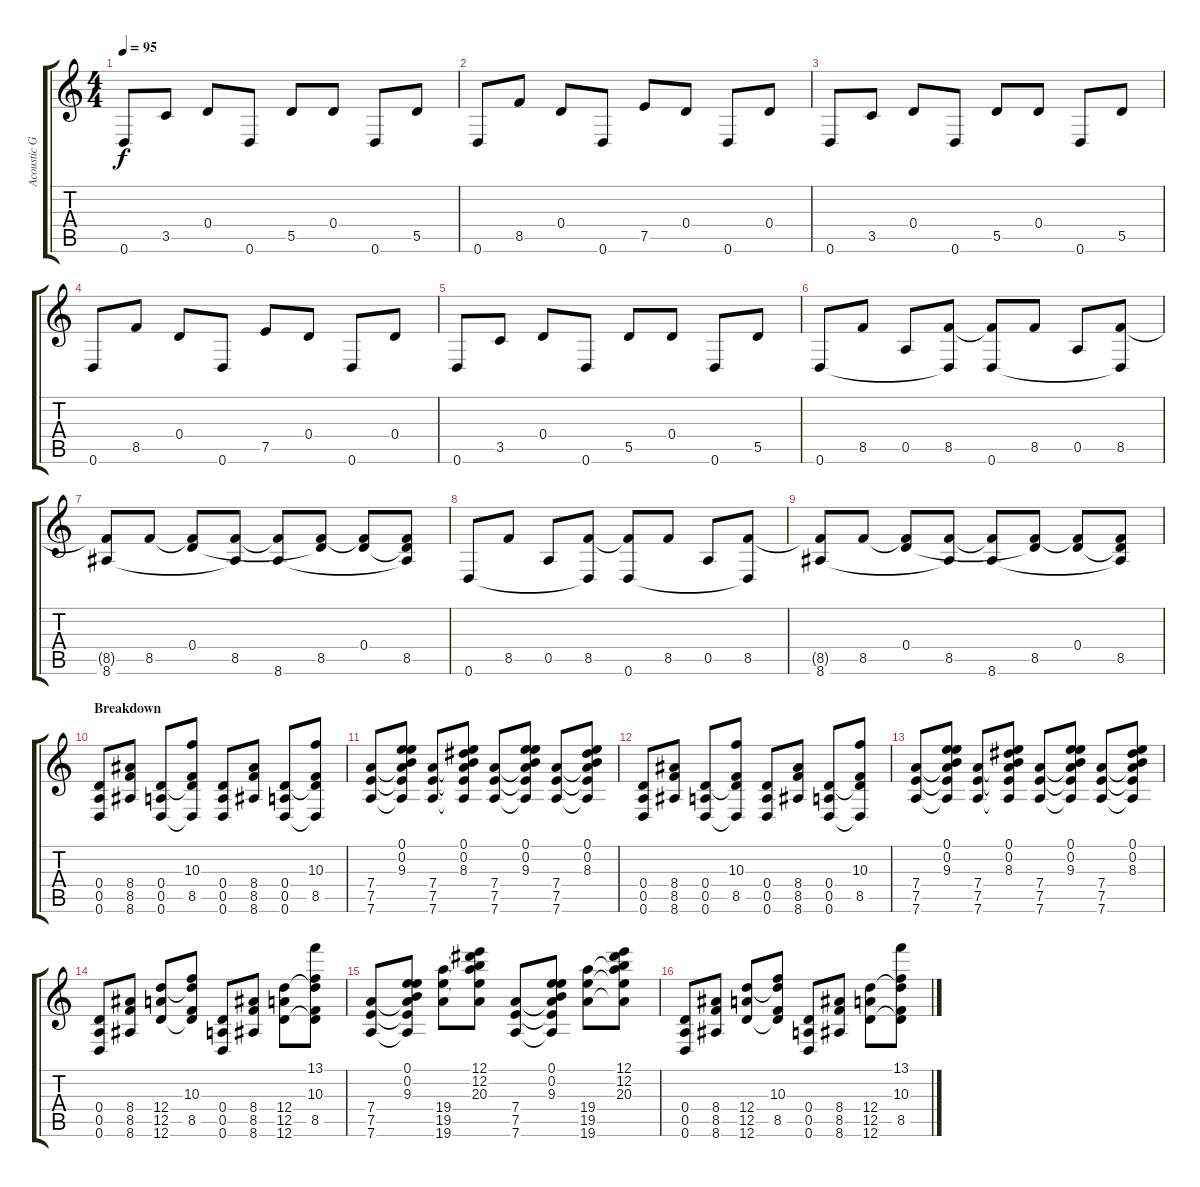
\track ("Acoustic Guitar (Nylon)" "Acoustic G") {instrument acousticguitarnylon}
\staff {score tabs}
\tuning (E4 B3 G3 D3 A2 D2) {hide}
\ts (4 4)
\tempo 95
\clef g2
\ks c
0.6.8{dy f} 3.5.8 0.4.8 0.6.8 5.5.8 0.4.8 0.6.8 5.5.8 |
0.6.8 8.5.8 0.4.8 0.6.8 7.5.8 0.4.8 0.6.8 0.4.8 |
0.6.8 3.5.8 0.4.8 0.6.8 5.5.8 0.4.8 0.6.8 5.5.8 |
0.6.8 8.5.8 0.4.8 0.6.8 7.5.8 0.4.8 0.6.8 0.4.8 |
0.6.8 3.5.8 0.4.8 0.6.8 5.5.8 0.4.8 0.6.8 5.5.8 |
0.6.8 8.5.8 0.5.8 (8.5 0.6{t}).8 (8.5{t} 0.6).8 8.5.8 0.5.8 (8.5 0.6{t}).8 |
(8.5{t} 8.6).8 8.5.8 (0.4 8.5{t}).8 (8.5 8.6{t}).8 (8.5{t} 8.6).8 (0.4{t} 8.5).8 (0.4 8.5{t}).8 (0.4{t} 8.5 8.6{t}).8 |
0.6.8 8.5.8 0.5.8 (8.5 0.6{t}).8 (8.5{t} 0.6).8 8.5.8 0.5.8 (8.5 0.6{t}).8 |
(8.5{t} 8.6).8 8.5.8 (0.4 8.5{t}).8 (8.5 8.6{t}).8 (8.5{t} 8.6).8 (0.4{t} 8.5).8 (0.4 8.5{t}).8 (0.4{t} 8.5 8.6{t}).8 |
\section ("" "Breakdown")
(0.4 0.5 0.6).8 (8.4 8.5 8.6).8 (0.4 0.5 0.6).8 (10.3 0.4{t} 8.5 0.6{t}).8 (0.4 0.5 0.6).8 (8.4 8.5 8.6).8 (0.4 0.5 0.6).8 (10.3 0.4{t} 8.5 0.6{t}).8 |
(7.4 7.5 7.6).8 (0.1 0.2 9.3 7.4{t} 7.5{t} 7.6{t}).8 (7.4 7.5 7.6).8 (0.1 0.2 8.3 7.4{t} 7.5{t} 7.6{t}).8 (7.4 7.5 7.6).8 (0.1 0.2 9.3 7.4{t} 7.5{t} 7.6{t}).8 (7.4 7.5 7.6).8 (0.1 0.2 8.3 7.4{t} 7.5{t} 7.6{t}).8 |
(0.4 0.5 0.6).8 (8.4 8.5 8.6).8 (0.4 0.5 0.6).8 (10.3 0.4{t} 8.5 0.6{t}).8 (0.4 0.5 0.6).8 (8.4 8.5 8.6).8 (0.4 0.5 0.6).8 (10.3 0.4{t} 8.5 0.6{t}).8 |
(7.4 7.5 7.6).8 (0.1 0.2 9.3 7.4{t} 7.5{t} 7.6{t}).8 (7.4 7.5 7.6).8 (0.1 0.2 8.3 7.4{t} 7.5{t} 7.6{t}).8 (7.4 7.5 7.6).8 (0.1 0.2 9.3 7.4{t} 7.5{t} 7.6{t}).8 (7.4 7.5 7.6).8 (0.1 0.2 8.3 7.4{t} 7.5{t} 7.6{t}).8 |
(0.4 0.5 0.6).8 (8.4 8.5 8.6).8 (12.4 12.5 12.6).8 (10.3 12.4{t} 8.5 12.6{t}).8 (0.4 0.5 0.6).8 (8.4 8.5 8.6).8 (12.4 12.5 12.6).8 (13.1 10.3 12.4{t} 8.5 12.6{t}).8 |
(7.4 7.5 7.6).8 (0.1 0.2 9.3 7.4{t} 7.5{t} 7.6{t}).8 (19.4 19.5 19.6).8 (12.1 12.2 20.3 19.4{t} 19.5{t} 19.6{t}).8 (7.4 7.5 7.6).8 (0.1 0.2 9.3 7.4{t} 7.5{t} 7.6{t}).8 (19.4 19.5 19.6).8 (12.1 12.2 20.3 19.4{t} 19.5{t} 19.6{t}).8 |
(0.4 0.5 0.6).8 (8.4 8.5 8.6).8 (12.4 12.5 12.6).8 (10.3 12.4{t} 8.5 12.6{t}).8 (0.4 0.5 0.6).8 (8.4 8.5 8.6).8 (12.4 12.5 12.6).8 (13.1 10.3 12.4{t} 8.5 12.6{t}).8
